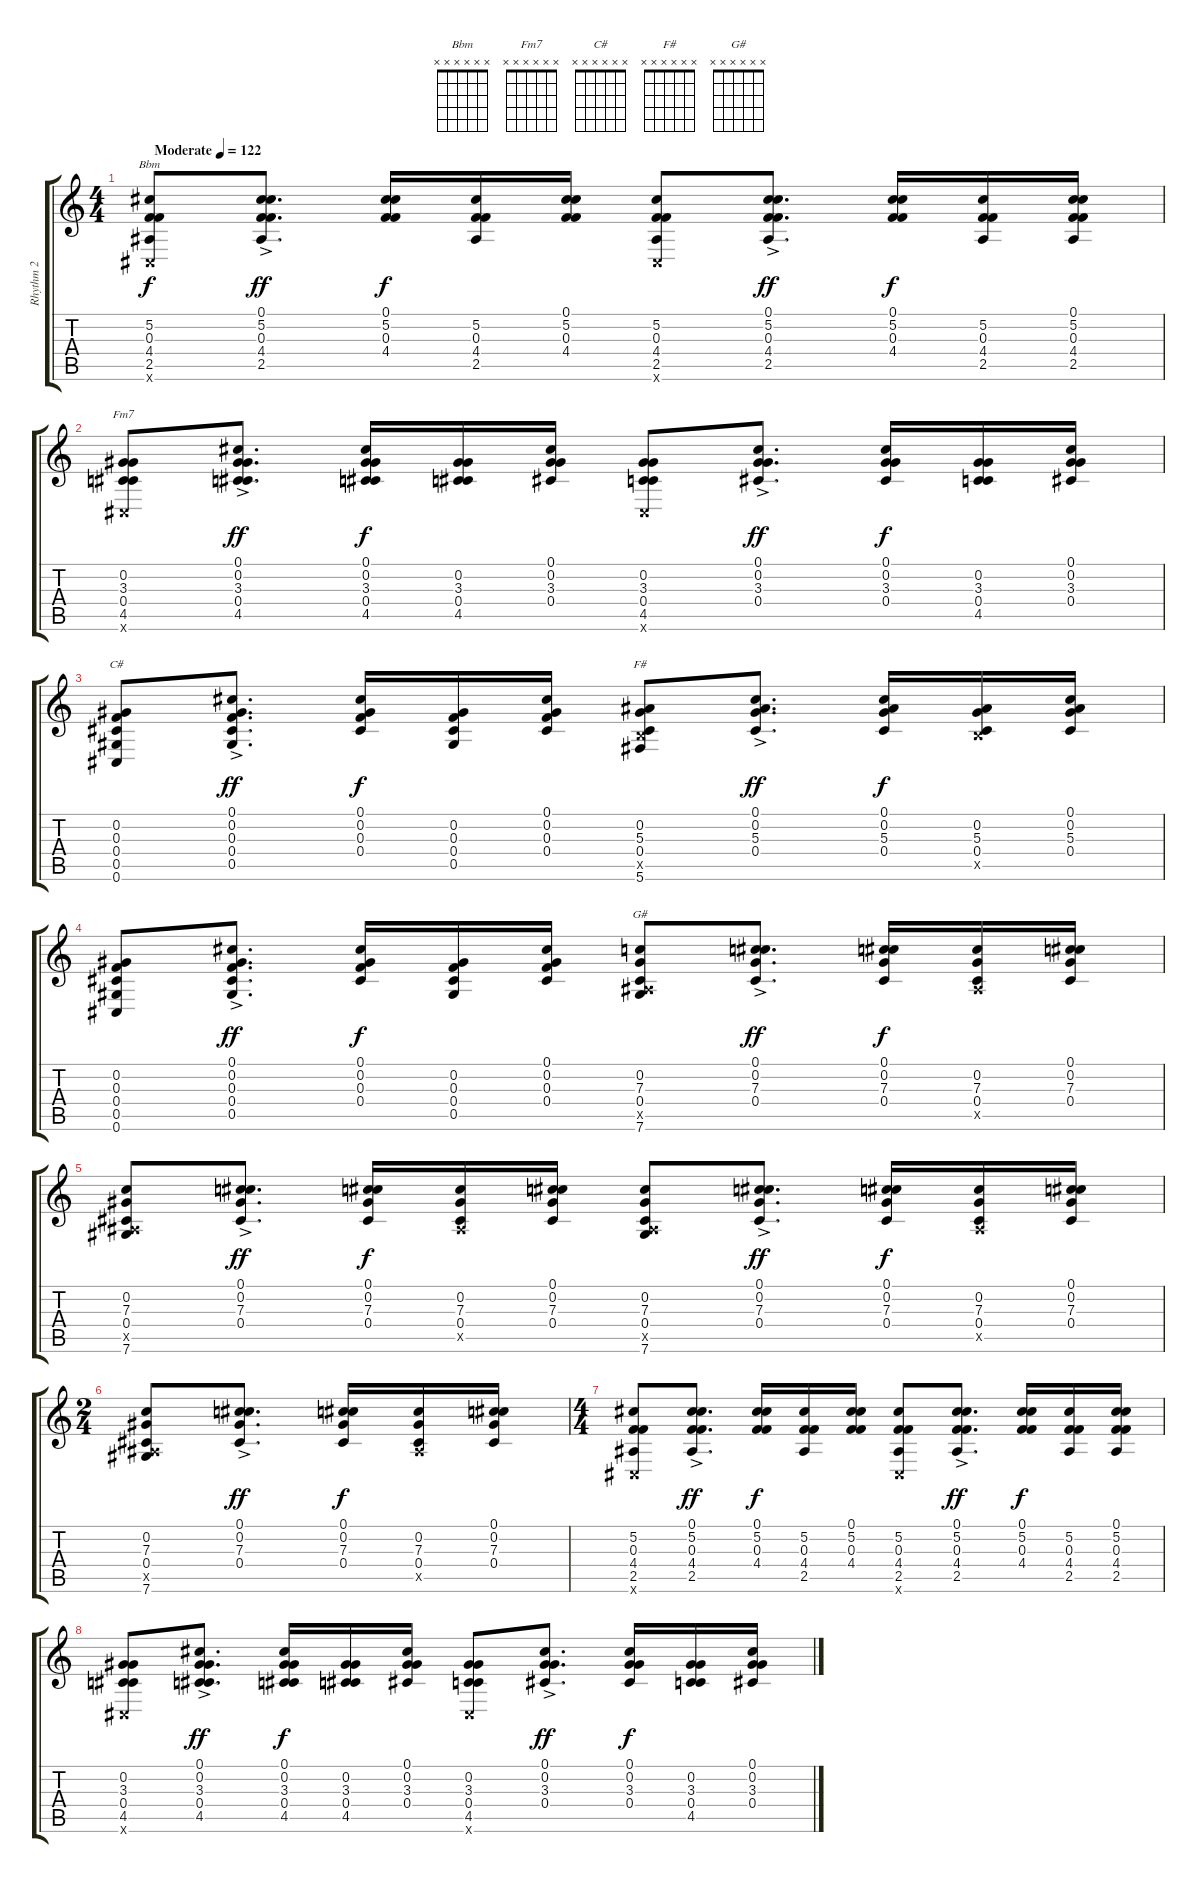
\track ("Rhythm 2" "Rhythm 2") {instrument acousticguitarsteel}
\staff {score tabs}
\tuning (Db4 Ab3 F3 Db3 Ab2 Db2) {hide}
\chord ("Bbm" x x x x x x)
\chord ("Fm7" x x x x x x)
\chord ("C#" x x x x x x)
\chord ("F#" x x x x x x)
\chord ("G#" x x x x x x)
\ts (4 4)
\tempo (122 "Moderate")
\clef g2
\ks c
(5.2 0.3 4.4 2.5 0.6{x}).8{ch "Bbm" dy f instrument acousticguitarsteel} (0.1 5.2 0.3{ac} 4.4 2.5).8{d dy ff} (0.1 5.2 0.3 4.4).16{dy f} (5.2 0.3 4.4 2.5).16 (0.1 5.2 0.3 4.4).16 (5.2 0.3 4.4 2.5 0.6{x}).8 (0.1 5.2{ac} 0.3 4.4 2.5).8{d dy ff} (0.1 5.2 0.3 4.4).16{dy f} (5.2 0.3 4.4 2.5).16 (0.1 5.2 0.3 4.4 2.5).16 |
(0.2 3.3 0.4 4.5 0.6{x}).8{ch "Fm7"} (0.1 0.2 3.3{ac} 0.4 4.5).8{d dy ff} (0.1 0.2 3.3 0.4 4.5).16{dy f} (0.2 3.3 0.4 4.5).16 (0.1 0.2 3.3 0.4).16 (0.2 3.3 0.4 4.5 0.6{x}).8 (0.1 0.2 3.3{ac} 0.4).8{d dy ff} (0.1 0.2 3.3 0.4).16{dy f} (0.2 3.3 0.4 4.5).16 (0.1 0.2 3.3 0.4).16 |
(0.2 0.3 0.4 0.5 0.6).8{ch "C#"} (0.1 0.2 0.3{ac} 0.4 0.5).8{d dy ff} (0.1 0.2 0.3 0.4).16{dy f} (0.2 0.3 0.4 0.5).16 (0.1 0.2 0.3 0.4).16 (0.2 5.3 0.4 3.5{x} 5.6).8{ch "F#"} (0.1 0.2{ac} 5.3 0.4).8{d dy ff} (0.1 0.2 5.3 0.4).16{dy f} (0.2 5.3 0.4 3.5{x}).16 (0.1 0.2 5.3 0.4).16 |
(0.2 0.3 0.4 0.5 0.6).8 (0.1{ac} 0.2 0.3 0.4 0.5).8{d dy ff} (0.1 0.2 0.3 0.4).16{dy f} (0.2 0.3 0.4 0.5).16 (0.1 0.2 0.3 0.4).16 (0.2 7.3 0.4 2.5{x} 7.6).8{ch "G#"} (0.1 0.2{ac} 7.3 0.4).8{d dy ff} (0.1 0.2 7.3 0.4).16{dy f} (0.2 7.3 0.4 2.5{x}).16 (0.1 0.2 7.3 0.4).16 |
(0.2 7.3 0.4 2.5{x} 7.6).8 (0.1 0.2{ac} 7.3 0.4).8{d dy ff} (0.1 0.2 7.3 0.4).16{dy f} (0.2 7.3 0.4 2.5{x}).16 (0.1 0.2 7.3 0.4).16 (0.2 7.3 0.4 2.5{x} 7.6).8 (0.1 0.2{ac} 7.3 0.4).8{d dy ff} (0.1 0.2 7.3 0.4).16{dy f} (0.2 7.3 0.4 2.5{x}).16 (0.1 0.2 7.3 0.4).16 |
\ts (2 4)
(0.2 7.3 0.4 2.5{x} 7.6).8 (0.1 0.2{ac} 7.3 0.4).8{d dy ff} (0.1 0.2 7.3 0.4).16{dy f} (0.2 7.3 0.4 2.5{x}).16 (0.1 0.2 7.3 0.4).16 |
\ts (4 4)
(5.2 0.3 4.4 2.5 0.6{x}).8 (0.1 5.2 0.3{ac} 4.4 2.5).8{d dy ff} (0.1 5.2 0.3 4.4).16{dy f} (5.2 0.3 4.4 2.5).16 (0.1 5.2 0.3 4.4).16 (5.2 0.3 4.4 2.5 0.6{x}).8 (0.1 5.2{ac} 0.3 4.4 2.5).8{d dy ff} (0.1 5.2 0.3 4.4).16{dy f} (5.2 0.3 4.4 2.5).16 (0.1 5.2 0.3 4.4 2.5).16 |
(0.2 3.3 0.4 4.5 0.6{x}).8 (0.1 0.2 3.3{ac} 0.4 4.5).8{d dy ff} (0.1 0.2 3.3 0.4 4.5).16{dy f} (0.2 3.3 0.4 4.5).16 (0.1 0.2 3.3 0.4).16 (0.2 3.3 0.4 4.5 0.6{x}).8 (0.1 0.2 3.3{ac} 0.4).8{d dy ff} (0.1 0.2 3.3 0.4).16{dy f} (0.2 3.3 0.4 4.5).16 (0.1 0.2 3.3 0.4).16
